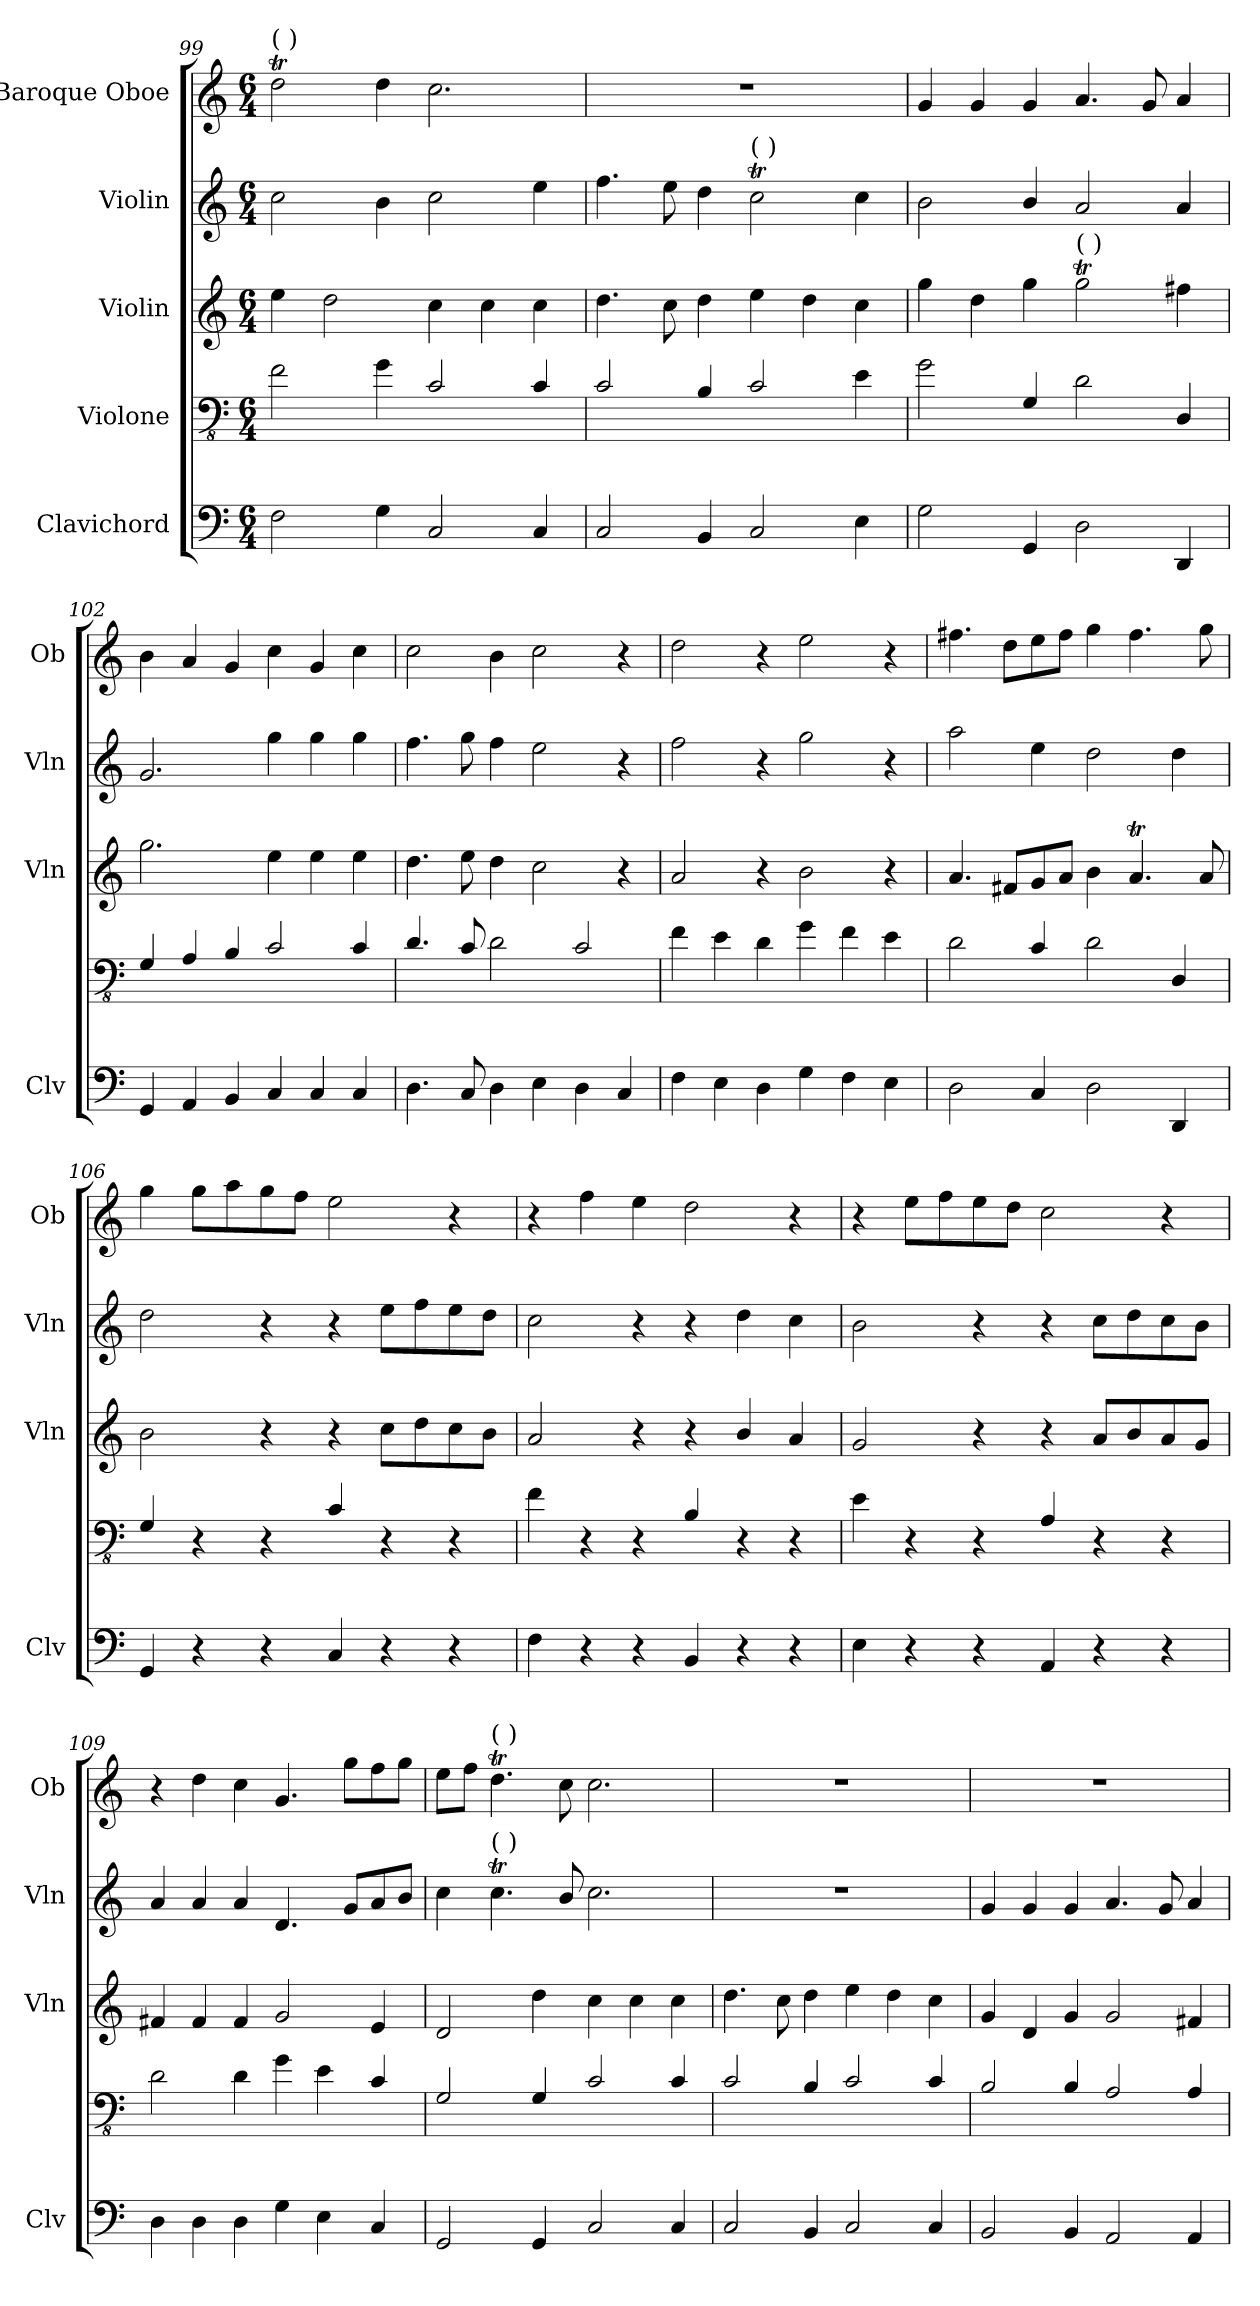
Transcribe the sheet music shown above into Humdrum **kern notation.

**kern	**kern	**kern	**kern	**kern
*part5	*part4	*part3	*part2	*part1
*staff5	*staff4	*staff3	*staff2	*staff1
*I"Clavichord	*I"Violone	*I"Violin	*I"Violin	*I"Baroque Oboe
*I'Clv	*	*I'Vln	*I'Vln	*I'Ob
!!LO:LB:g=z
*clefF4	*clefFv4	*clefG2	*clefG2	*clefG2
*	*ITrd7c12	*	*	*
*k[]	*k[]	*k[]	*k[]	*k[]
*M6/4	*M6/4	*M6/4	*M6/4	*M6/4
=99	=99	=99	=99	=99
!	!	!	!	!LO:TX:a:t=(    )
2F\	2FF\	4ee\	2cc\	2ddT\
.	.	2dd\	.	.
4G\	4GG\	.	4b\	4dd\
2C/	2CC/	4cc\	2cc\	2.cc\
.	.	4cc\	.	.
4C/	4CC/	4cc\	4ee\	.
=100	=100	=100	=100	=100
2C/	2CC/	4.dd\	4.ff\	1.r
.	.	8cc\	8ee\	.
4BB/	4BBB/	4dd\	4dd\	.
!	!	!	!LO:TX:a:t=(    )	!
2C/	2CC/	4ee\	2ccT\	.
.	.	4dd\	.	.
4E\	4EE\	4cc\	4cc\	.
=101	=101	=101	=101	=101
2G\	2GG\	4gg\	2b\	4g/
.	.	4dd\	.	4g/
4GG/	4GGG/	4gg\	4b/	4g/
!	!	!LO:TX:a:t=(    )	!	!
2D\	2DD\	2ggT\	2a/	4.a/
.	.	.	.	8g/
4DD/	4DDD/	4ff#X\	4a/	4a/
=102	=102	=102	=102	=102
4GG/	4GGG/	2.gg\	2.g/	4b\
4AA/	4AAA/	.	.	4a/
4BB/	4BBB/	.	.	4g/
4C/	2CC/	4ee\	4gg\	4cc\
4C/	.	4ee\	4gg\	4g/
4C/	4CC/	4ee\	4gg\	4cc\
=103	=103	=103	=103	=103
4.D\	4.DD/	4.dd\	4.ff\	2cc\
8C/	8CC/	8ee\	8gg\	.
4D\	2DD\	4dd\	4ff\	4b\
4E\	.	2cc\	2ee\	2cc\
4D\	2CC/	.	.	.
4C/	.	4r	4r	4r
=104	=104	=104	=104	=104
4F\	4FF\	2a/	2ff\	2dd\
4E\	4EE\	.	.	.
4D\	4DD\	4r	4r	4r
4G\	4GG\	2b\	2gg\	2ee\
4F\	4FF\	.	.	.
4E\	4EE\	4r	4r	4r
!!LO:LB:g=z
=105	=105	=105	=105	=105
2D\	2DD\	4.a/	2aa\	4.ff#X\
.	.	8f#X/L	.	8dd\L
4C/	4CC/	8g/	4ee\	8ee\
.	.	8a/J	.	8ff#\J
2D\	2DD\	4b\	2dd\	4gg\
.	.	4.aT/	.	4.ff#\
4DD/	4DDD/	.	4dd\	.
.	.	8a/	.	8gg\
=106	=106	=106	=106	=106
4GG/	4GGG/	2b\	2dd\	4gg\
4r	4r	.	.	8gg\L
.	.	.	.	8aa\
4r	4r	4r	4r	8gg\
.	.	.	.	8ff\J
4C/	4CC/	4r	4r	2ee\
4r	4r	8cc\L	8ee\L	.
.	.	8dd\	8ff\	.
4r	4r	8cc\	8ee\	4r
.	.	8b\J	8dd\J	.
=107	=107	=107	=107	=107
4F\	4FF\	2a/	2cc\	4r
4r	4r	.	.	4ff\
4r	4r	4r	4r	4ee\
4BB/	4BBB/	4r	4r	2dd\
4r	4r	4b/	4dd\	.
4r	4r	4a/	4cc\	4r
=108	=108	=108	=108	=108
4E\	4EE\	2g/	2b\	4r
4r	4r	.	.	8ee\L
.	.	.	.	8ff\
4r	4r	4r	4r	8ee\
.	.	.	.	8dd\J
4AA/	4AAA/	4r	4r	2cc\
4r	4r	8a/L	8cc\L	.
.	.	8b/	8dd\	.
4r	4r	8a/	8cc\	4r
.	.	8g/J	8b\J	.
=109	=109	=109	=109	=109
4D\	2DD\	4f#X/	4a/	4r
4D\	.	4f#/	4a/	4dd\
4D\	4DD\	4f#/	4a/	4cc\
4G\	4GG\	2g/	4.d/	4.g/
4E\	4EE\	.	.	.
.	.	.	8g/L	8gg\L
4C/	4CC/	4e/	8a/	8ff\
.	.	.	8b/J	8gg\J
=110	=110	=110	=110	=110
2GG/	2GGG/	2d/	4cc\	8ee\L
.	.	.	.	8ff\J
!	!	!	!	!LO:TX:a:t=(    )
!	!	!	!LO:TX:a:t=(    )	!
.	.	.	4.ccT\	4.ddT\
4GG/	4GGG/	4dd\	.	.
.	.	.	8b/	8cc\
2C/	2CC/	4cc\	2.cc\	2.cc\
.	.	4cc\	.	.
4C/	4CC/	4cc\	.	.
!!LO:PB:g=z
=111	=111	=111	=111	=111
2C/	2CC/	4.dd\	1.r	1.r
.	.	8cc\	.	.
4BB/	4BBB/	4dd\	.	.
2C/	2CC/	4ee\	.	.
.	.	4dd\	.	.
4C/	4CC/	4cc\	.	.
=112	=112	=112	=112	=112
2BB/	2BBB/	4g/	4g/	1.r
.	.	4d/	4g/	.
4BB/	4BBB/	4g/	4g/	.
2AA/	2AAA/	2g/	4.a/	.
.	.	.	8g/	.
4AA/	4AAA/	4f#X/	4a/	.
=	=	=	=	=
*-	*-	*-	*-	*-
